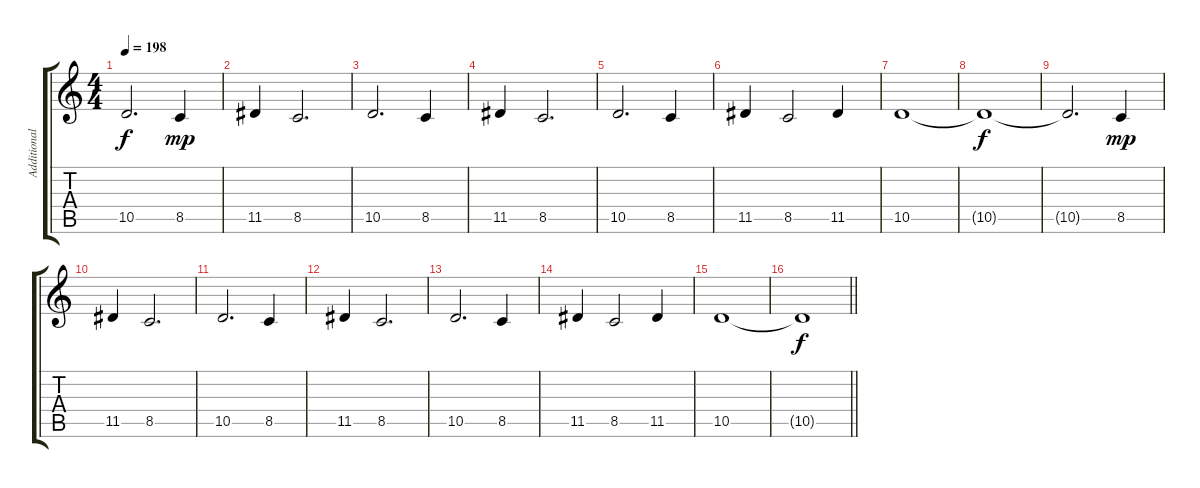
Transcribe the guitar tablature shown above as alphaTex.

\track ("Additional stuff" "Additional") {instrument distortionguitar}
\staff {score tabs}
\tuning (B3 Gb3 D3 A2 E2 B1) {hide}
\ts (4 4)
\section ("" "")
\tempo 198
\clef g2
\ks c
10.5{t}.2{d dy f volume 8} 8.5.4{dy mp} |
11.5.4 8.5.2{d} |
10.5.2{d} 8.5.4 |
11.5.4 8.5.2{d} |
10.5.2{d volume 7} 8.5.4 |
11.5.4 8.5.2 11.5.4 |
10.5.1 |
10.5{t}.1{dy f} |
10.5{t}.2{d volume 6} 8.5.4{dy mp} |
11.5.4 8.5.2{d} |
10.5.2{d} 8.5.4 |
11.5.4 8.5.2{d} |
10.5.2{d volume 5} 8.5.4 |
11.5.4 8.5.2 11.5.4 |
10.5.1 |
\barLineRight lightlight
10.5{t}.1{dy f}
